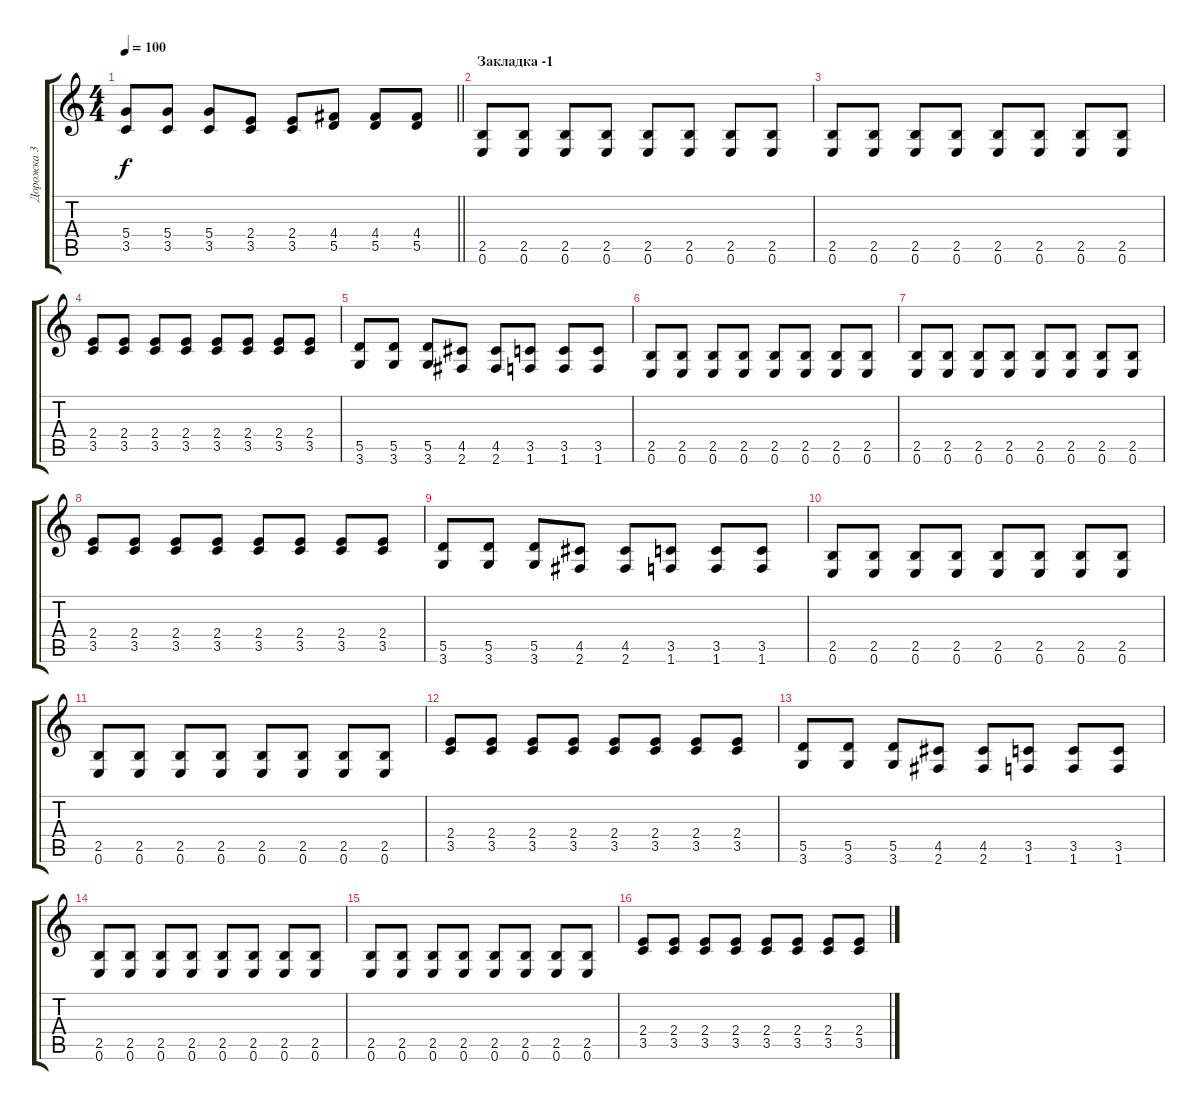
\track ("Дорожка 3" "Дорожка 3") {instrument distortionguitar}
\staff {score tabs}
\tuning (E4 B3 G3 D3 A2 E2) {hide}
\ts (4 4)
\tempo 100
\clef g2
\barLineRight lightlight
\ks c
(5.4 3.5).8{dy f} (5.4 3.5).8 (5.4 3.5).8 (2.4 3.5).8 (2.4 3.5).8 (4.4 5.5).8 (4.4 5.5).8 (4.4 5.5).8 |
\section ("" "Закладка -1")
(2.5 0.6).8 (2.5 0.6).8 (2.5 0.6).8 (2.5 0.6).8 (2.5 0.6).8 (2.5 0.6).8 (2.5 0.6).8 (2.5 0.6).8 |
(2.5 0.6).8 (2.5 0.6).8 (2.5 0.6).8 (2.5 0.6).8 (2.5 0.6).8 (2.5 0.6).8 (2.5 0.6).8 (2.5 0.6).8 |
(2.4 3.5).8 (2.4 3.5).8 (2.4 3.5).8 (2.4 3.5).8 (2.4 3.5).8 (2.4 3.5).8 (2.4 3.5).8 (2.4 3.5).8 |
(5.5 3.6).8 (5.5 3.6).8 (5.5 3.6).8 (4.5 2.6).8 (4.5 2.6).8 (3.5 1.6).8 (3.5 1.6).8 (3.5 1.6).8 |
(2.5 0.6).8 (2.5 0.6).8 (2.5 0.6).8 (2.5 0.6).8 (2.5 0.6).8 (2.5 0.6).8 (2.5 0.6).8 (2.5 0.6).8 |
(2.5 0.6).8 (2.5 0.6).8 (2.5 0.6).8 (2.5 0.6).8 (2.5 0.6).8 (2.5 0.6).8 (2.5 0.6).8 (2.5 0.6).8 |
(2.4 3.5).8 (2.4 3.5).8 (2.4 3.5).8 (2.4 3.5).8 (2.4 3.5).8 (2.4 3.5).8 (2.4 3.5).8 (2.4 3.5).8 |
(5.5 3.6).8 (5.5 3.6).8 (5.5 3.6).8 (4.5 2.6).8 (4.5 2.6).8 (3.5 1.6).8 (3.5 1.6).8 (3.5 1.6).8 |
(2.5 0.6).8 (2.5 0.6).8 (2.5 0.6).8 (2.5 0.6).8 (2.5 0.6).8 (2.5 0.6).8 (2.5 0.6).8 (2.5 0.6).8 |
(2.5 0.6).8 (2.5 0.6).8 (2.5 0.6).8 (2.5 0.6).8 (2.5 0.6).8 (2.5 0.6).8 (2.5 0.6).8 (2.5 0.6).8 |
(2.4 3.5).8 (2.4 3.5).8 (2.4 3.5).8 (2.4 3.5).8 (2.4 3.5).8 (2.4 3.5).8 (2.4 3.5).8 (2.4 3.5).8 |
(5.5 3.6).8 (5.5 3.6).8 (5.5 3.6).8 (4.5 2.6).8 (4.5 2.6).8 (3.5 1.6).8 (3.5 1.6).8 (3.5 1.6).8 |
(2.5 0.6).8 (2.5 0.6).8 (2.5 0.6).8 (2.5 0.6).8 (2.5 0.6).8 (2.5 0.6).8 (2.5 0.6).8 (2.5 0.6).8 |
(2.5 0.6).8 (2.5 0.6).8 (2.5 0.6).8 (2.5 0.6).8 (2.5 0.6).8 (2.5 0.6).8 (2.5 0.6).8 (2.5 0.6).8 |
(2.4 3.5).8 (2.4 3.5).8 (2.4 3.5).8 (2.4 3.5).8 (2.4 3.5).8 (2.4 3.5).8 (2.4 3.5).8 (2.4 3.5).8
